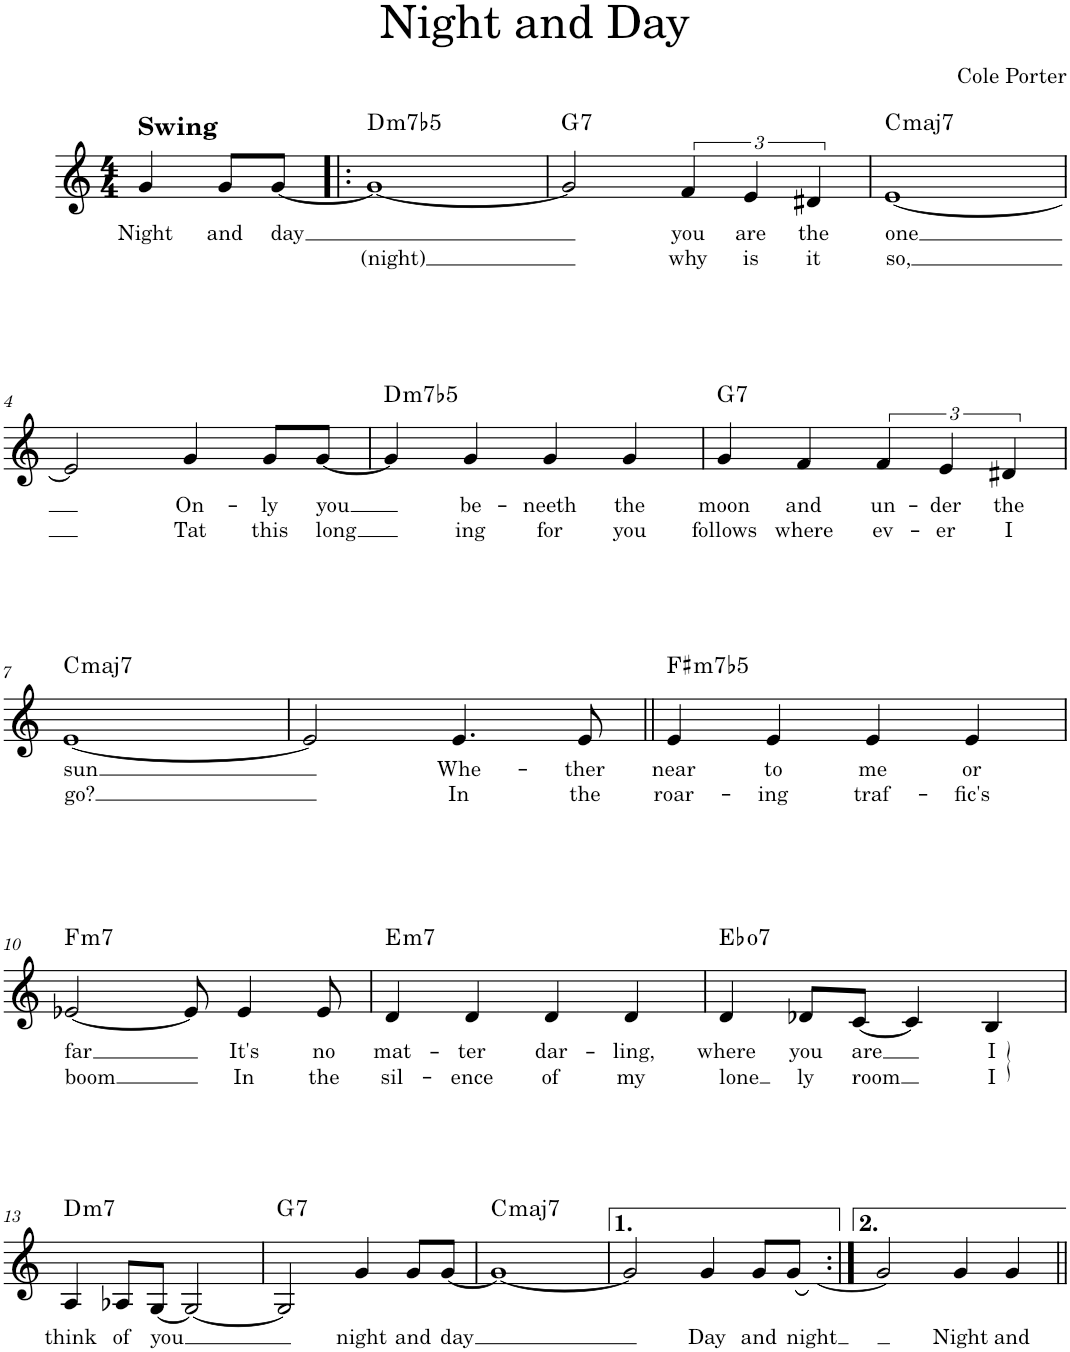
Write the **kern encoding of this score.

**kern	**text	**text	**harte
*part1	*part1	*part1	*part1
*staff1	*staff1	*staff1	*
*I"Piano	*	*	*
*I'Pno.	*	*	*
*clefG2	*	*	*
*k[]	*	*	*
*M4/4	*	*	*
=	=	=	=
!LO:TX:a:B:t=Swing	!	!	!
!	!LO:LY:b	!	!
4g/	Night	.	.
!	!LO:LY:b	!	!
8g/L	and	.	.
!	!LO:LY:b	!	!
[8g/J	day	.	.
=1!|:	=1!|:	=1!|:	=1!|:
!	!	!LO:LY:b	!LO:H:kt=m7b5
1g_	.	(night)	D:hdim7
=2	=2	=2	=2
!	!	!	!LO:H:kt=7
2g/]	.	.	G:7
!	!LO:LY:b	!LO:LY:b	!
6f/	you	why	.
!	!LO:LY:b	!LO:LY:b	!
6e/	are	is	.
!	!LO:LY:b	!LO:LY:b	!
6d#X/	the	it	.
=3	=3	=3	=3
!	!LO:LY:b	!LO:LY:b	!LO:H:kt=maj7
[1e	one	so,	C:maj7
!!LO:LB:g=z
=4	=4	=4	=4
2e/]	.	.	.
!	!LO:LY:b	!LO:LY:b	!
4g/	On-	Tat	.
!	!LO:LY:b	!LO:LY:b	!
8g/L	-ly	this	.
!	!LO:LY:b	!LO:LY:b	!
[8g/J	you	long	.
=5	=5	=5	=5
!	!	!	!LO:H:kt=m7b5
4g/]	.	.	D:hdim7
!	!LO:LY:b	!LO:LY:b	!
4g/	be-	ing	.
!	!LO:LY:b	!LO:LY:b	!
4g/	-neeth	for	.
!	!LO:LY:b	!LO:LY:b	!
4g/	the	you	.
=6	=6	=6	=6
!	!LO:LY:b	!LO:LY:b	!LO:H:kt=7
4g/	moon	follows	G:7
!	!LO:LY:b	!LO:LY:b	!
4f/	and	where	.
!	!LO:LY:b	!LO:LY:b	!
6f/	un-	ev-	.
!	!LO:LY:b	!LO:LY:b	!
6e/	-der	-er	.
!	!LO:LY:b	!LO:LY:b	!
6d#X/	the	I	.
!!LO:LB:g=z
=7	=7	=7	=7
!	!LO:LY:b	!LO:LY:b	!LO:H:kt=maj7
[1e	sun	go?	C:maj7
=8	=8	=8	=8
2e/]	.	.	.
!	!LO:LY:b	!LO:LY:b	!
4.e/	Whe-	In	.
!	!LO:LY:b	!LO:LY:b	!
8e/	-ther	the	.
=9||	=9||	=9||	=9||
!	!LO:LY:b	!LO:LY:b	!LO:H:kt=m7b5
4e/	near	roar-	F#:hdim7
!	!LO:LY:b	!LO:LY:b	!
4e/	to	-ing	.
!	!LO:LY:b	!LO:LY:b	!
4e/	me	traf-	.
!	!LO:LY:b	!LO:LY:b	!
4e/	or	-fic's	.
!!LO:LB:g=z
=10	=10	=10	=10
!	!LO:LY:b	!LO:LY:b	!LO:H:kt=m7
[2e-X/	far	boom	F:min7
8e-/]	.	.	.
!	!LO:LY:b	!LO:LY:b	!
4e-/	It's	In	.
!	!LO:LY:b	!LO:LY:b	!
8e-/	no	the	.
=11	=11	=11	=11
!	!LO:LY:b	!LO:LY:b	!LO:H:kt=m7
4d/	mat-	sil-	E:min7
!	!LO:LY:b	!LO:LY:b	!
4d/	-ter	-ence	.
!	!LO:LY:b	!LO:LY:b	!
4d/	dar-	of	.
!	!LO:LY:b	!LO:LY:b	!
4d/	-ling,	my	.
=12	=12	=12	=12
!	!LO:LY:b	!LO:LY:b	!LO:H:kt=7
4d/	where	lone	Eb:dim7
!	!LO:LY:b	!LO:LY:b	!
8d-X/L	you	ly	.
!	!LO:LY:b	!LO:LY:b	!
[8c/J	are	room	.
4c/]	.	.	.
!	!LO:LY:b	!LO:LY:b	!
4B/	I	I	.
!!LO:LB:g=z
=13	=13	=13	=13
!	!LO:LY:b	!	!LO:H:kt=m7
4A/	think	.	D:min7
!	!LO:LY:b	!	!
8A-X/L	of	.	.
!	!LO:LY:b	!	!
[8G/J	you	.	.
2G/_	.	.	.
=14	=14	=14	=14
!	!	!	!LO:H:kt=7
2G/]	.	.	G:7
!	!LO:LY:b	!	!
4g/	night	.	.
!	!LO:LY:b	!	!
8g/L	and	.	.
!	!LO:LY:b	!	!
[8g/J	day	.	.
=15	=15	=15	=15
!	!	!	!LO:H:kt=maj7
1g_	.	.	C:maj7
=16	=16	=16	=16
2g/]	.	.	.
!	!LO:LY:b	!	!
4g/	Day	.	.
!	!LO:LY:b	!	!
8g/L	and	.	.
!	!LO:LY:b	!	!
[8g/J	night	.	.
qg_	.	.	.
=17:|!	=17:|!	=17:|!	=17:|!
!	!LO:LY:b	!	!
2g/]	.	.	.
!	!LO:LY:b	!	!
4g/	Night	.	.
!	!LO:LY:b	!	!
4g/	and	.	.
=||	=||	=||	=||
*-	*-	*-	*-
